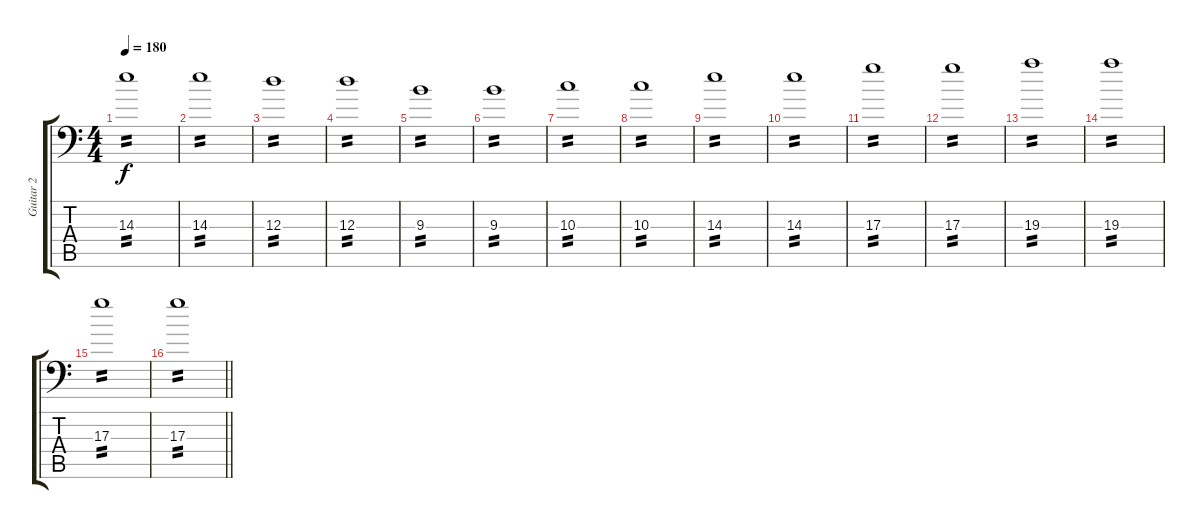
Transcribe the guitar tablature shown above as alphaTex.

\track ("Guitar 2" "Guitar 2") {instrument distortionguitar}
\staff {score tabs}
\tuning (B3 Gb3 D3 A2 E2 A1) {hide}
\ts (4 4)
\tempo 180
\clef f4
\ks c
14.3.1{tp 2 dy f} |
14.3.1{tp 2} |
12.3.1{tp 2} |
12.3.1{tp 2} |
9.3.1{tp 2} |
9.3.1{tp 2} |
10.3.1{tp 2} |
10.3.1{tp 2} |
14.3.1{tp 2} |
14.3.1{tp 2} |
17.3.1{tp 2} |
17.3.1{tp 2} |
19.3.1{tp 2} |
19.3.1{tp 2} |
17.3.1{tp 2} |
\barLineRight lightlight
17.3.1{tp 2}
